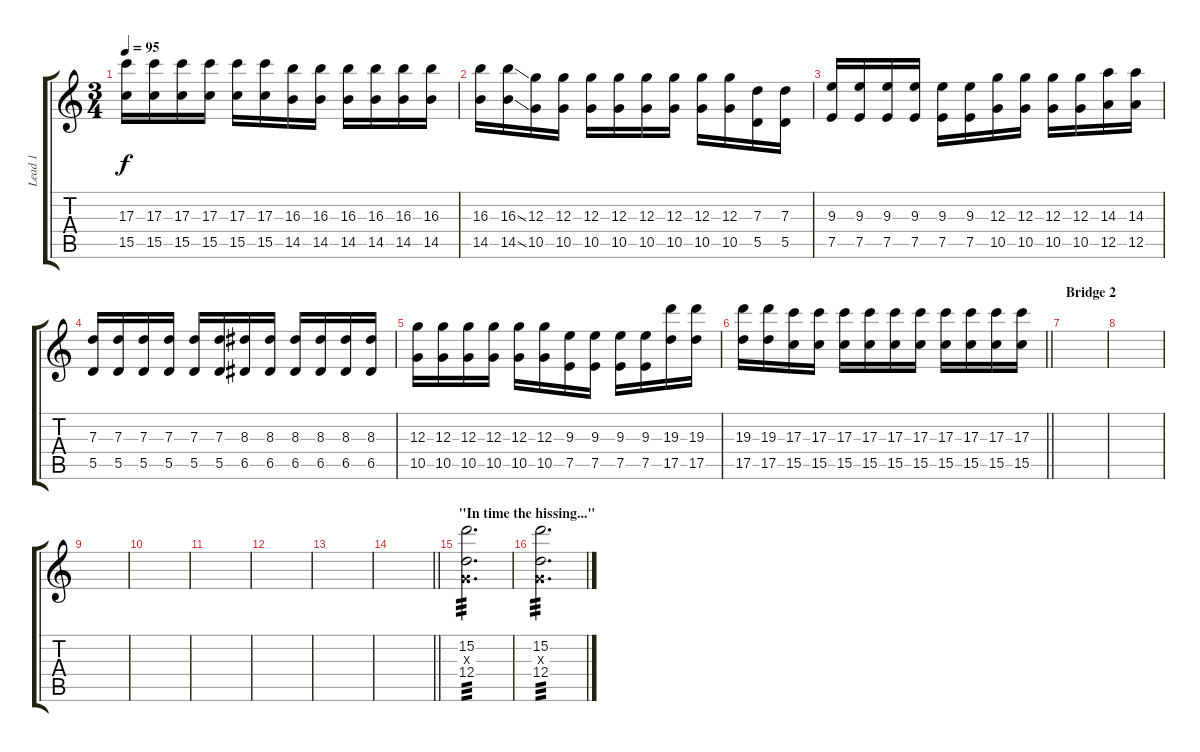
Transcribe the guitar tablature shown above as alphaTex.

\track ("Lead 1" "Lead 1") {instrument overdrivenguitar}
\staff {score tabs}
\tuning (E4 B3 G3 D3 A2 D2) {hide}
\ts (3 4)
\tempo 95
\clef g2
\ks c
(17.3 15.5).16{dy f} (17.3 15.5).16 (17.3 15.5).16 (17.3 15.5).16 (17.3 15.5).16 (17.3 15.5).16 (16.3 14.5).16 (16.3 14.5).16 (16.3 14.5).16 (16.3 14.5).16 (16.3 14.5).16 (16.3 14.5).16 |
(16.3 14.5).16 (16.3{ss} 14.5{ss}).16 (12.3 10.5).16 (12.3 10.5).16 (12.3 10.5).16 (12.3 10.5).16 (12.3 10.5).16 (12.3 10.5).16 (12.3 10.5).16 (12.3 10.5).16 (7.3 5.5).16 (7.3 5.5).16 |
(9.3 7.5).16 (9.3 7.5).16 (9.3 7.5).16 (9.3 7.5).16 (9.3 7.5).16 (9.3 7.5).16 (12.3 10.5).16 (12.3 10.5).16 (12.3 10.5).16 (12.3 10.5).16 (14.3 12.5).16 (14.3 12.5).16 |
(7.3 5.5).16 (7.3 5.5).16 (7.3 5.5).16 (7.3 5.5).16 (7.3 5.5).16 (7.3 5.5).16 (8.3 6.5).16 (8.3 6.5).16 (8.3 6.5).16 (8.3 6.5).16 (8.3 6.5).16 (8.3 6.5).16 |
(12.3 10.5).16 (12.3 10.5).16 (12.3 10.5).16 (12.3 10.5).16 (12.3 10.5).16 (12.3 10.5).16 (9.3 7.5).16 (9.3 7.5).16 (9.3 7.5).16 (9.3 7.5).16 (19.3 17.5).16 (19.3 17.5).16 |
\barLineRight lightlight
(19.3 17.5).16 (19.3 17.5).16 (17.3 15.5).16 (17.3 15.5).16 (17.3 15.5).16 (17.3 15.5).16 (17.3 15.5).16 (17.3 15.5).16 (17.3 15.5).16 (17.3 15.5).16 (17.3 15.5).16 (17.3 15.5).16 |
\section ("" "Bridge 2")
|
|
|
|
|
|
|
\barLineRight lightlight
|
\section ("" "\"In time the hissing...\"")
(15.2 0.3{x} 12.4).2{d tp 3} |
(15.2 0.3{x} 12.4).2{d tp 3}
